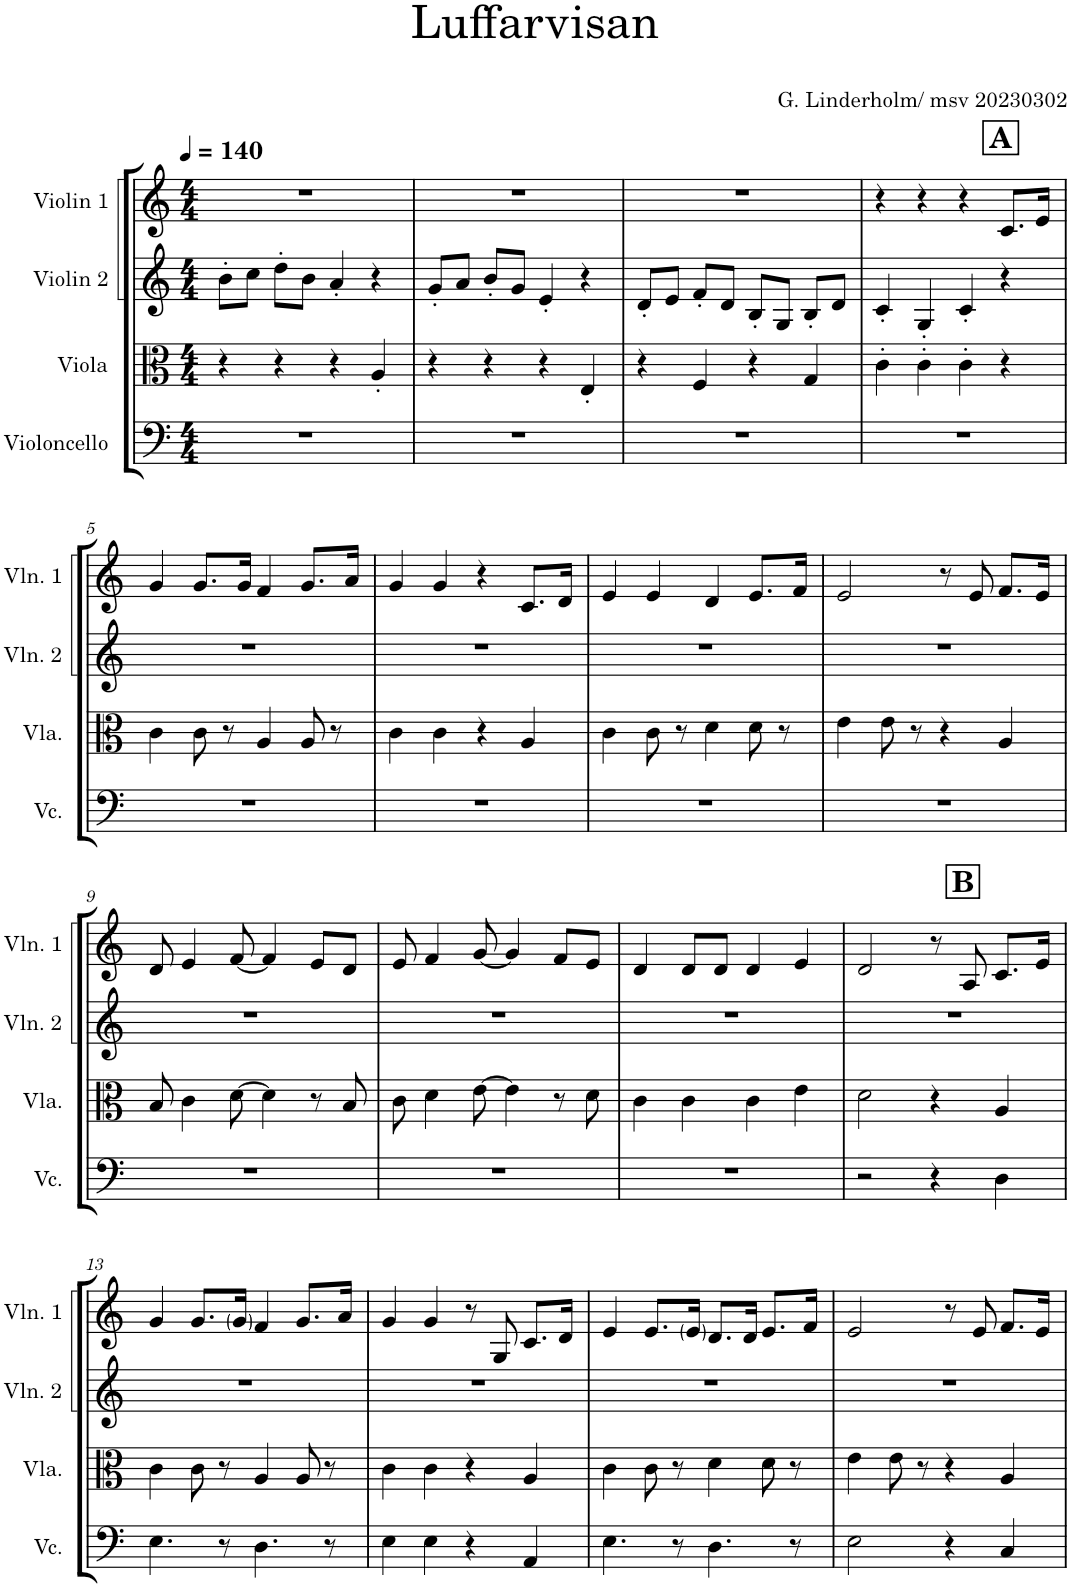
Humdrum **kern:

**kern	**kern	**kern	**kern
*part4	*part3	*part2	*part1
*staff4	*staff3	*staff2	*staff1
*I"Violoncello	*I"Viola	*I"Violin 2	*I"Violin 1
*I'Vc.	*I'Vla.	*I'Vln. 2	*I'Vln. 1
*clefF4	*clefC3	*clefG2	*clefG2
*k[]	*k[]	*k[]	*k[]
*M4/4	*M4/4	*M4/4	*M4/4
*MM140	*MM140	*MM140	*MM140
=1	=1	=1	=1
1r	4r	8b'\L	1r
.	.	8cc\J	.
.	4r	8dd'\L	.
.	.	8b\J	.
.	4r	4a'/	.
.	4A'/	4r	.
=2	=2	=2	=2
1r	4r	8g'/L	1r
.	.	8a/J	.
.	4r	8b'/L	.
.	.	8g/J	.
.	4r	4e'/	.
.	4E'/	4r	.
=3	=3	=3	=3
1r	4r	8d'/L	1r
.	.	8e/J	.
.	4F/	8f'/L	.
.	.	8d/J	.
.	4r	8B'/L	.
.	.	8G/J	.
.	4G/	8B'/L	.
.	.	8d/J	.
!!LO:REH:place=s1:a:B:cj:fs=14:t=A:qo=3
=4	=4	=4	=4
1r	4c'\	4c'/	4r
.	4c'\	4G'/	4r
.	4c'\	4c'/	4r
.	4r	4r	8.c/L
.	.	.	16e/Jk
!!LO:LB:g=z
=5	=5	=5	=5
1r	4c\	1r	4g/
.	8c\	.	8.g/L
.	8r	.	.
.	.	.	16g/Jk
.	4A/	.	4f/
.	8A/	.	8.g/L
.	8r	.	.
.	.	.	16a/Jk
=6	=6	=6	=6
1r	4c\	1r	4g/
.	4c\	.	4g/
.	4r	.	4r
.	4A/	.	8.c/L
.	.	.	16d/Jk
=7	=7	=7	=7
1r	4c\	1r	4e/
.	8c\	.	4e/
.	8r	.	.
.	4d\	.	4d/
.	8d\	.	8.e/L
.	8r	.	.
.	.	.	16f/Jk
=8	=8	=8	=8
1r	4e\	1r	2e/
.	8e\	.	.
.	8r	.	.
.	4r	.	8r
.	.	.	8e/
.	4A/	.	8.f/L
.	.	.	16e/Jk
!!LO:LB:g=z
=9	=9	=9	=9
1r	8B/	1r	8d/
.	4c\	.	4e/
.	[8d\	.	[8f/
.	4d\]	.	4f/]
.	8r	.	8e/L
.	8B/	.	8d/J
=10	=10	=10	=10
1r	8c\	1r	8e/
.	4d\	.	4f/
.	[8e\	.	[8g/
.	4e\]	.	4g/]
.	8r	.	8f/L
.	8d\	.	8e/J
=11	=11	=11	=11
1r	4c\	1r	4d/
.	4c\	.	8d/L
.	.	.	8d/J
.	4c\	.	4d/
.	4e\	.	4e/
!!LO:REH:place=s1:a:B:cj:fs=14:t=B:qo=2.5
=12	=12	=12	=12
2r	2d\	1r	2d/
4r	4r	.	8r
.	.	.	8A/
4D\	4A/	.	8.c/L
.	.	.	16e/Jk
!!LO:LB:g=z
=13	=13	=13	=13
4.E\	4c\	1r	4g/
.	8c\	.	8.g/L
8r	8r	.	.
.	.	.	16g/Jk
4.D\	4A/	.	4f/
.	8A/	.	8.g/L
8r	8r	.	.
.	.	.	16a/Jk
=14	=14	=14	=14
4E\	4c\	1r	4g/
4E\	4c\	.	4g/
4r	4r	.	8r
.	.	.	8G/
4AA/	4A/	.	8.c/L
.	.	.	16d/Jk
=15	=15	=15	=15
4.E\	4c\	1r	4e/
.	8c\	.	8.e/L
8r	8r	.	.
.	.	.	16e/Jk
4.D\	4d\	.	8.d/L
.	.	.	16d/Jk
.	8d\	.	8.e/L
8r	8r	.	.
.	.	.	16f/Jk
=16	=16	=16	=16
2E\	4e\	1r	2e/
.	8e\	.	.
.	8r	.	.
4r	4r	.	8r
.	.	.	8e/
4C/	4A/	.	8.f/L
.	.	.	16e/Jk
=	=	=	=
*-	*-	*-	*-
